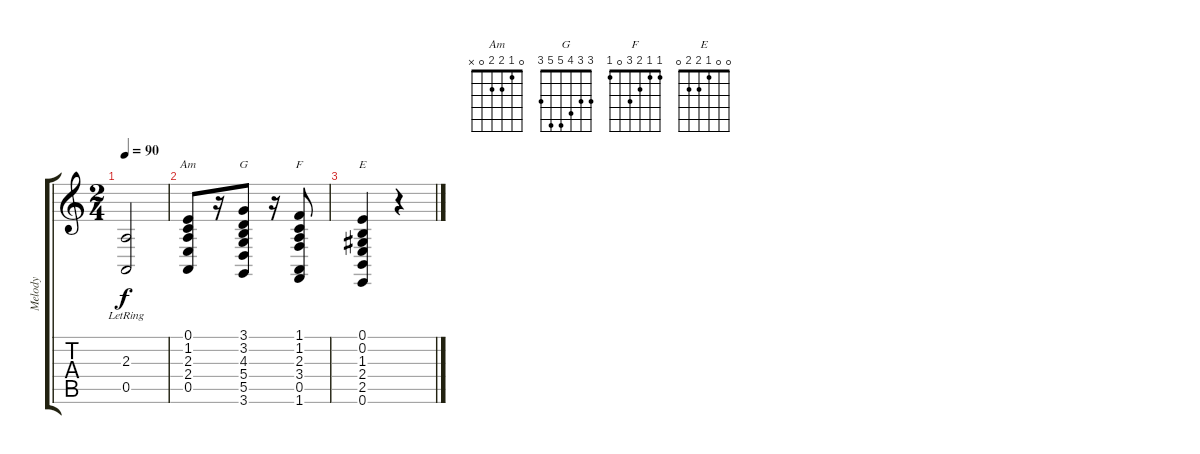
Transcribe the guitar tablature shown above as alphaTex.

\track ("Melody" "Melody") {instrument viola}
\staff {score tabs}
\tuning (E4 B3 G3 D3 A2 E2) {hide}
\chord ("Am" 0 1 2 2 0 x)
\chord ("G" 3 3 4 5 5 3)
\chord ("F" 1 1 2 3 0 1)
\chord ("E" 0 0 1 2 2 0)
\ts (2 4)
\tempo 90
\clef g2
\ks c
(2.3 0.5{lr}).2{dy f} |
(0.1 1.2 2.3 2.4 0.5).8{ch "Am"} r.16 (3.1 3.2 4.3 5.4 5.5 3.6).8{ch "G"} r.16 (1.1 1.2 2.3 3.4 0.5 1.6).8{ch "F"} |
(0.1 0.2 1.3 2.4 2.5 0.6).4{ch "E"} r.4
